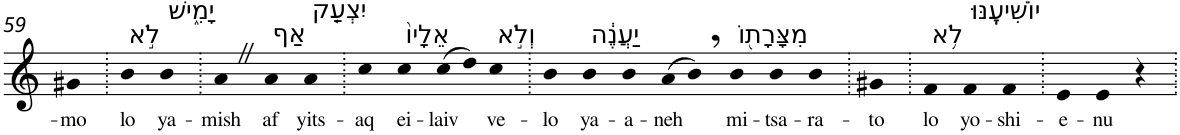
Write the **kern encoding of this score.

**kern	**text
*part1	*part1
*staff1	*staff1
*I"Piano	*
*I'Pno	*
!!LO:PB:g=z
*clefG2	*
*k[]	*
=59	=59
!	!LO:LY:b
4g#X	-mo
=60.	=60.
!LO:TX:a:t=לֹ֣א	!
!	!LO:LY:b
4b	lo
!LO:TX:a:t=יָמִ֑ישׁ	!
!	!LO:LY:b
4b	ya-
=61.	=61.
!	!LO:LY:b
4aZ	-mish
!LO:TX:a:t=אַף	!
!	!LO:LY:b
4a	af
!LO:TX:a:t=יִצְעַ֤ק	!
!	!LO:LY:b
4a	yits-
=62.	=62.
!	!LO:LY:b
4cc	-aq
!LO:TX:a:t=אֵלָיו֙	!
!	!LO:LY:b
4cc	ei-
!	!LO:LY:b
(8cc	-laiv
8dd)	.
!LO:TX:a:t=וְלֹ֣א	!
!	!LO:LY:b
4cc	ve-
=63.	=63.
!	!LO:LY:b
4b	-lo
!LO:TX:a:t=יַעֲנֶ֔ה	!
!	!LO:LY:b
4b	ya-
!	!LO:LY:b
4b	-a-
!	!LO:LY:b
(8a	-neh
8b,)	.
!LO:TX:a:t=מִצָּרָת֖וֹ	!
!	!LO:LY:b
4b	mi-
!	!LO:LY:b
4b	-tsa-
!	!LO:LY:b
4b	-ra-
=64.	=64.
!	!LO:LY:b
4g#X	-to
=65.	=65.
!LO:TX:a:t=לֹ֥א	!
!	!LO:LY:b
4f	lo
!LO:TX:a:t=יוֹשִׁיעֶֽנּוּ	!
!	!LO:LY:b
4f	yo-
!	!LO:LY:b
4f	-shi-
=66.	=66.
!	!LO:LY:b
4e	-e-
!	!LO:LY:b
4e	-nu
4r	.
=.	=.
*-	*-
